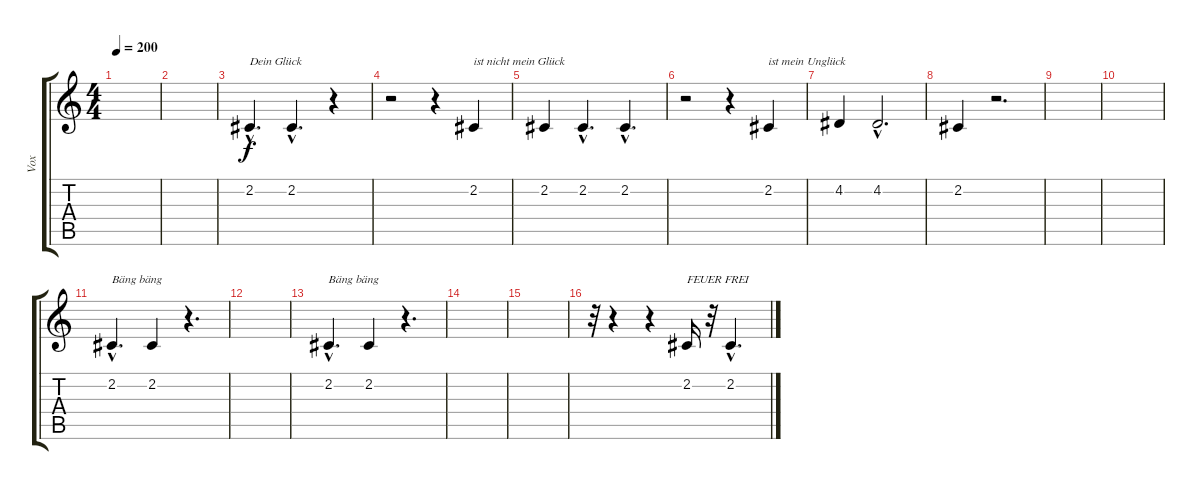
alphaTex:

\track ("Vox" "Vox") {instrument lead6voice}
\staff {score tabs}
\tuning (E4 B3 G3 D3 A2 E2) {hide}
\ts (4 4)
\tempo 200
\clef g2
\ks c
|
|
2.2{hac}.4{d txt "Dein Glück"} 2.2{hac}.4{d} r.4 |
r.2 r.4 2.2.4{txt "ist nicht mein Glück"} |
2.2.4 2.2{hac}.4{d} 2.2{hac}.4{d} |
r.2 r.4 2.2.4{txt "ist mein Unglück"} |
4.2.4 4.2{hac}.2{d} |
2.2.4 r.2{d} |
|
|
2.2{hac}.4{d txt "Bäng bäng" volume 16} 2.2.4 r.4{d} |
|
2.2{hac}.4{d txt "Bäng bäng"} 2.2.4 r.4{d} |
|
|
r.32 r.4 r.4 2.2.16{txt "FEUER FREI"} r.32 2.2{hac}.4{d}
